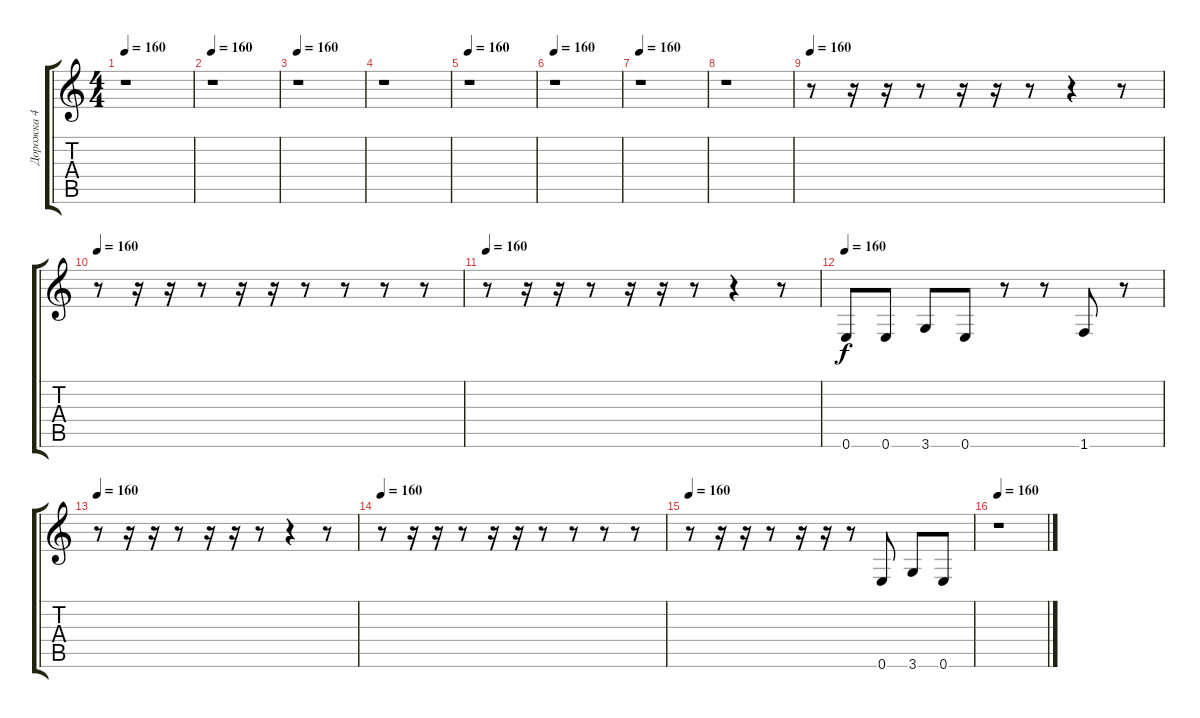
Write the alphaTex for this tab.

\track ("Дорожка 4" "Дорожка 4") {instrument acousticguitarnylon}
\staff {score tabs}
\tuning (E4 B3 G3 D3 A2 E2) {hide}
\ts (4 4)
\tempo 160
\clef g2
\ks c
r.1{dy f instrument acousticguitarnylon} |
\tempo 160
r.1 |
\tempo 160
r.1 |
r.1 |
\tempo 160
r.1 |
\tempo 160
r.1 |
\tempo 160
r.1 |
r.1 |
\tempo 160
r.8 r.16 r.16 r.8 r.16 r.16 r.8 r.4 r.8 |
\tempo 160
r.8 r.16 r.16 r.8 r.16 r.16 r.8 r.8 r.8 r.8 |
\tempo 160
r.8 r.16 r.16 r.8 r.16 r.16 r.8 r.4 r.8 |
\tempo 160
0.6.8 0.6.8 3.6.8 0.6.8 r.8 r.8 1.6.8 r.8 |
\tempo 160
r.8 r.16 r.16 r.8 r.16 r.16 r.8 r.4 r.8 |
\tempo 160
r.8 r.16 r.16 r.8 r.16 r.16 r.8 r.8 r.8 r.8 |
\tempo 160
r.8 r.16 r.16 r.8 r.16 r.16 r.8 0.6.8 3.6.8 0.6.8 |
\tempo 160
r.1
